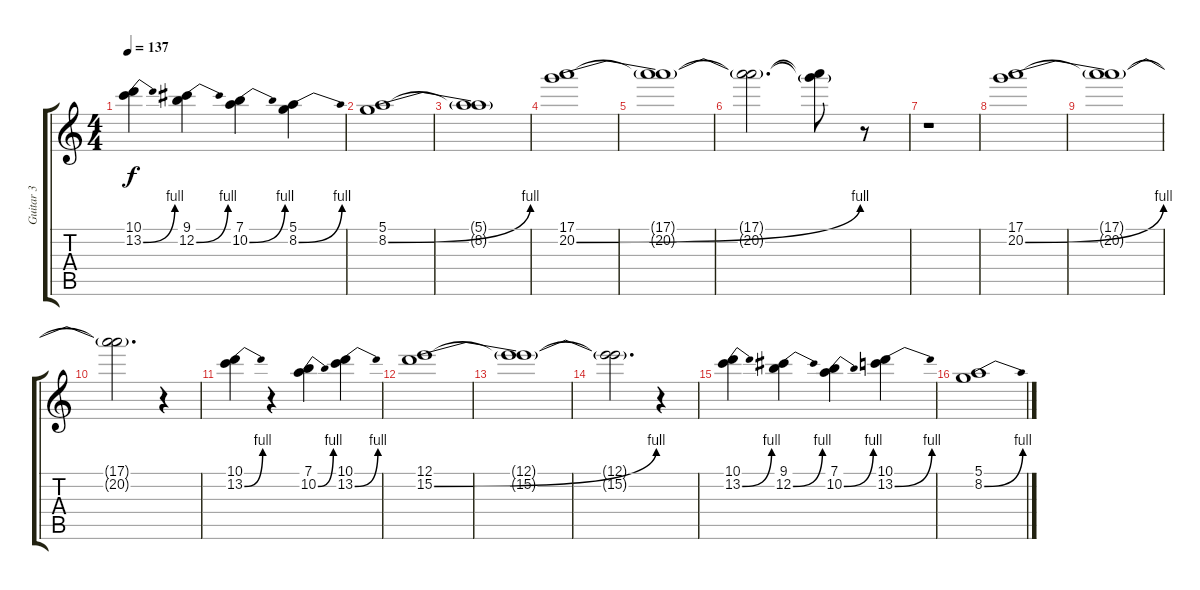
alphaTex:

\track ("Guitar 3" "Guitar 3") {instrument distortionguitar}
\staff {score tabs}
\tuning (E4 B3 G3 D3 A2 E2) {hide}
\ts (4 4)
\tempo 137
\clef g2
\ks c
(10.1 13.2{be (bend 0 0 60 4)}).4{dy f} (9.1 12.2{be (bend 0 0 60 4)}).4 (7.1 10.2{be (bend 0 0 60 4)}).4 (5.1 8.2{be (bend 0 0 60 4)}).4 |
(5.1 8.2{be (bend 0 0 60 4)}).1 |
(5.1{t} 8.2{t}).1 |
(17.1 20.2{be (bend 0 0 60 4)}).1 |
(17.1{t} 20.2{t}).1 |
(17.1{t} 20.2{t}).2{d} (17.1{t} 20.2{t}).8 r.8 |
r.1 |
(17.1 20.2{be (bend 0 0 60 4)}).1 |
(17.1{t} 20.2{t}).1 |
(17.1{t} 20.2{t}).2{d} r.4 |
(10.1 13.2{be (bend 0 0 60 4)}).4 r.4 (7.1 10.2{be (bend 0 0 60 4)}).4 (10.1 13.2{be (bend 0 0 60 4)}).4 |
(12.1 15.2{be (bend 0 0 60 4)}).1 |
(12.1{t} 15.2{t}).1 |
(12.1{t} 15.2{t}).2{d} r.4 |
(10.1 13.2{be (bend 0 0 60 4)}).4 (9.1 12.2{be (bend 0 0 60 4)}).4 (7.1 10.2{be (bend 0 0 60 4)}).4 (10.1 13.2{be (bend 0 0 60 4)}).4 |
(5.1 8.2{be (bend 0 0 60 4)}).1
